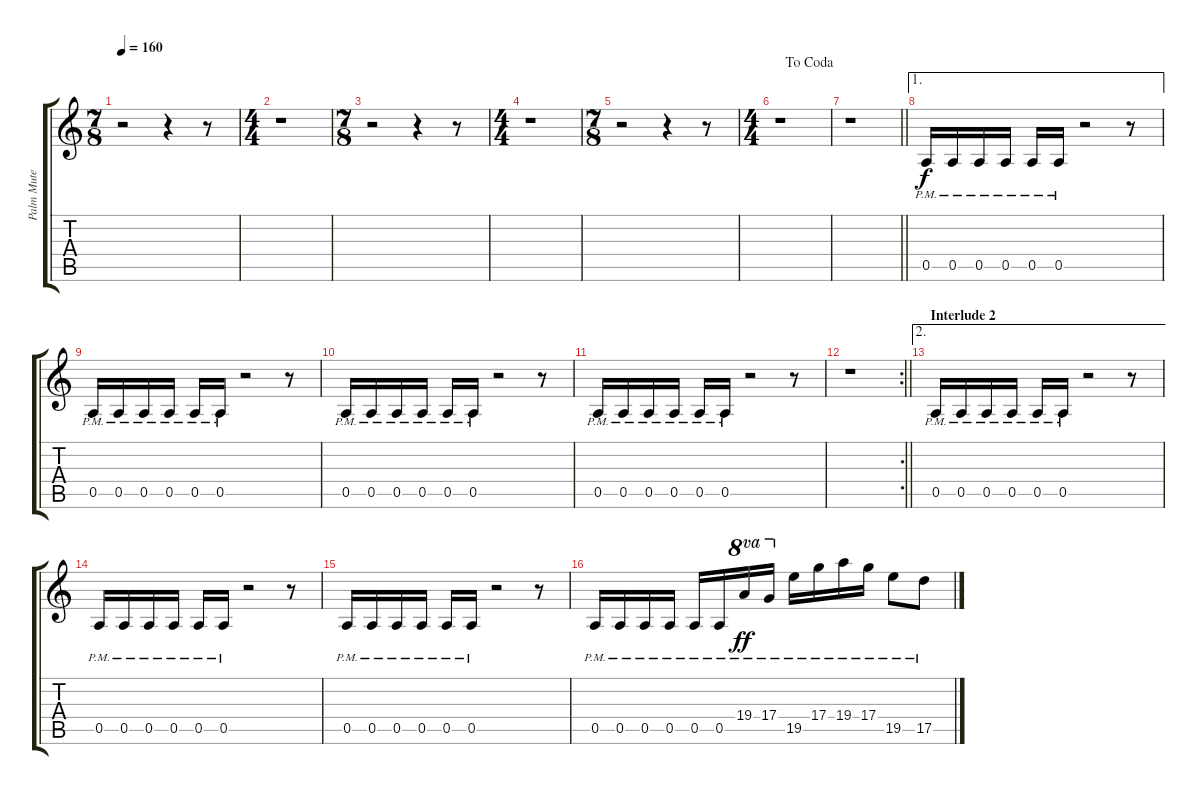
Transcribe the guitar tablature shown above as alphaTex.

\track ("Palm Mute Sound" "Palm Mute ") {instrument electricguitarmuted}
\staff {score tabs}
\tuning (E4 B3 G3 D3 A2 E2) {hide}
\ts (7 8)
\tempo 160
\clef g2
\ks c
r.2{dy f} r.4 r.8 |
\ts (4 4)
r.1 |
\ts (7 8)
r.2 r.4 r.8 |
\ts (4 4)
r.1 |
\ts (7 8)
r.2 r.4 r.8 |
\ts (4 4)
\jump dacoda
r.1 |
\barLineRight lightlight
r.1 |
\ae 1
0.5{pm}.16 0.5{pm}.16 0.5{pm}.16 0.5{pm}.16 0.5{pm}.16 0.5{pm}.16 r.2 r.8 |
0.5{pm}.16 0.5{pm}.16 0.5{pm}.16 0.5{pm}.16 0.5{pm}.16 0.5{pm}.16 r.2 r.8 |
0.5{pm}.16 0.5{pm}.16 0.5{pm}.16 0.5{pm}.16 0.5{pm}.16 0.5{pm}.16 r.2 r.8 |
0.5{pm}.16 0.5{pm}.16 0.5{pm}.16 0.5{pm}.16 0.5{pm}.16 0.5{pm}.16 r.2 r.8 |
\rc 2
\barLineRight lightlight
r.1 |
\ae 2
\section ("" "Interlude 2")
0.5{pm}.16 0.5{pm}.16 0.5{pm}.16 0.5{pm}.16 0.5{pm}.16 0.5{pm}.16 r.2 r.8 |
0.5{pm}.16 0.5{pm}.16 0.5{pm}.16 0.5{pm}.16 0.5{pm}.16 0.5{pm}.16 r.2 r.8 |
0.5{pm}.16 0.5{pm}.16 0.5{pm}.16 0.5{pm}.16 0.5{pm}.16 0.5{pm}.16 r.2 r.8 |
0.5{pm}.16 0.5{pm}.16 0.5{pm}.16 0.5{pm}.16 0.5{pm}.16 0.5{pm}.16 19.4{pm}.16{ot 8va dy ff} 17.4{pm}.16{ot 8va} 19.5{pm}.16 17.4{pm}.16 19.4{pm}.16 17.4{pm}.16 19.5{pm}.8 17.5{pm}.8
